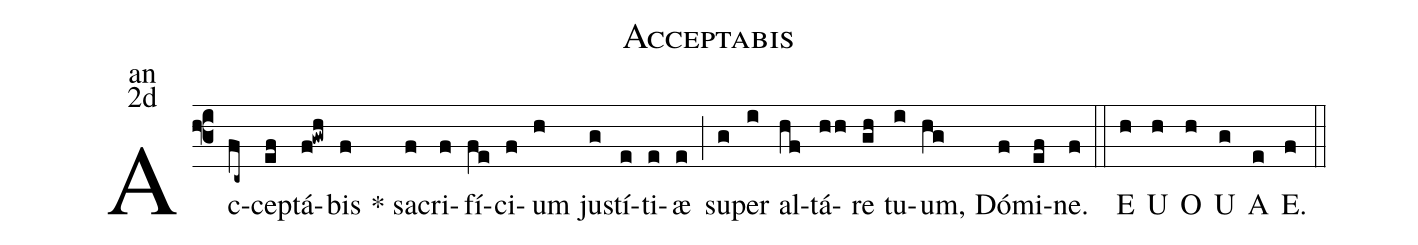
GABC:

name:Acceptabis;
office-part:an;
mode:2d;
%%
(f3) Ac(fc~)ce(ef)ptá(f!gwh)bis(f) <sp>*</sp> sa(f)cri(f)fí(fe)ci(f)um(h) ju(g)stí(e)ti(e)æ(e) (;) su(g)per(i) al(hf)tá(hh)re(gh) tu(i)um,(hg) Dó(f)mi(ef)ne.(f) (::) <eu>E(h) U(h) O(h) U(g) A(e) E.(f)  </eu>(::)
